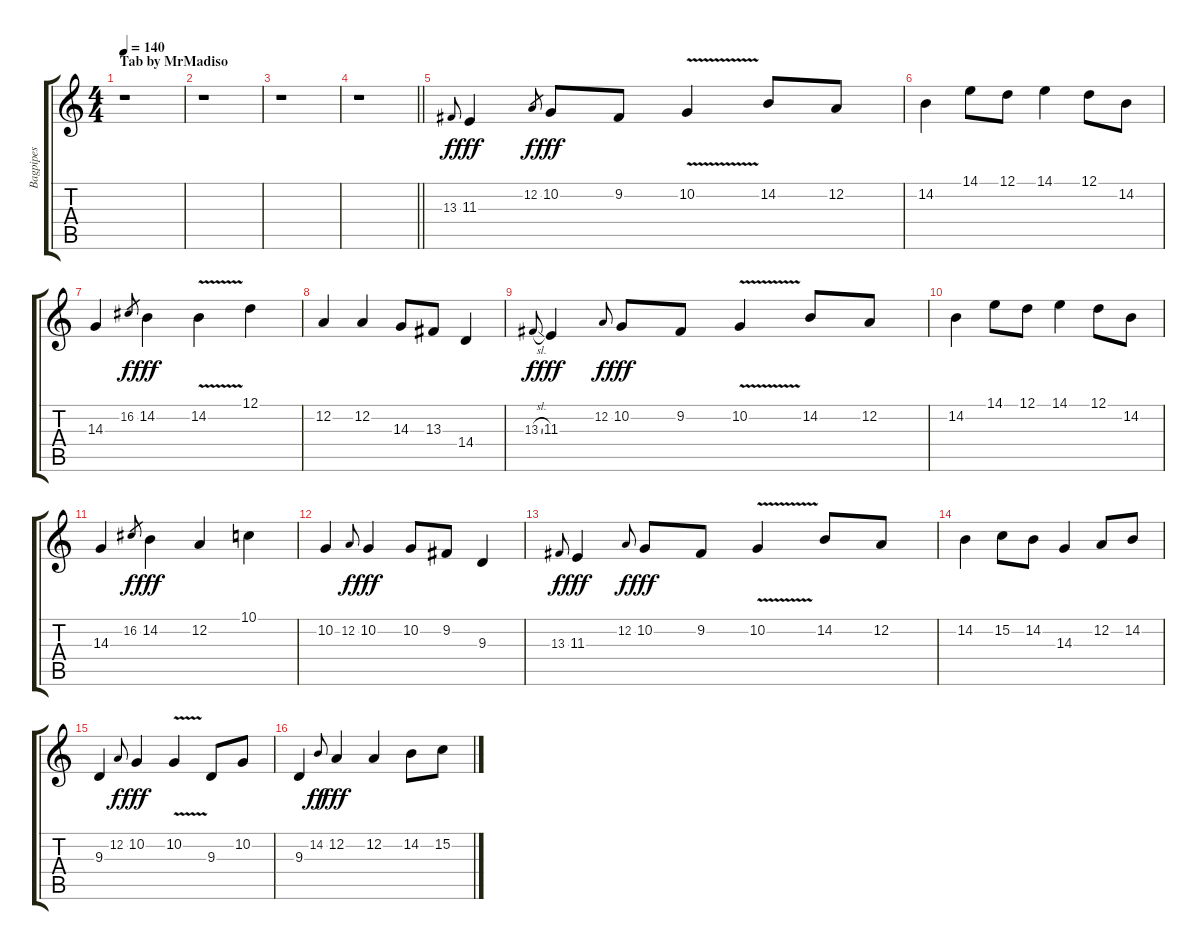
\track ("Bagpipes" "Bagpipes") {instrument bagpipe}
\staff {score tabs}
\tuning (D4 A3 F3 C3 G2 D2) {hide}
\ts (4 4)
\section ("" "Tab by MrMadiso")
\tempo 140
\clef g2
\ks c
r.1{dy f instrument bagpipe} |
r.1 |
r.1 |
\barLineRight lightlight
r.1 |
\ks aminor
13.3.8{gr onbeat} 11.3.4{dy fff} 12.2.8{gr dy f} 10.2.8{dy fff} 9.2.8 10.2{v}.4 14.2.8 12.2.8 |
14.2.4 14.1.8 12.1.8 14.1.4 12.1.8 14.2.8 |
14.3.4 16.2.8{gr dy f} 14.2.4{dy fff} 14.2{v}.4 12.1.4 |
12.2.4 12.2.4 14.3.8 13.3.8 14.4.4 |
13.3{sl}.8{gr onbeat dy f} 11.3.4{dy fff} 12.2.8{gr onbeat dy f} 10.2.8{dy fff} 9.2.8 10.2{v}.4 14.2.8 12.2.8 |
14.2.4 14.1.8 12.1.8 14.1.4 12.1.8 14.2.8 |
14.3.4 16.2.8{gr dy f} 14.2.4{dy fff} 12.2.4 10.1.4 |
10.2.4 12.2.8{gr onbeat dy f} 10.2.4{dy fff} 10.2.8 9.2.8 9.3.4 |
13.3.8{gr onbeat dy f} 11.3.4{dy fff} 12.2.8{gr onbeat dy f} 10.2.8{dy fff} 9.2.8 10.2{v}.4 14.2.8 12.2.8 |
14.2.4 15.2.8 14.2.8 14.3.4 12.2.8 14.2.8 |
9.3.4 12.2.8{gr onbeat dy f} 10.2.4{dy fff} 10.2{v}.4 9.3.8 10.2.8 |
9.3.4 14.2.8{gr onbeat dy ff} 12.2.4{dy fff} 12.2.4 14.2.8 15.2.8
